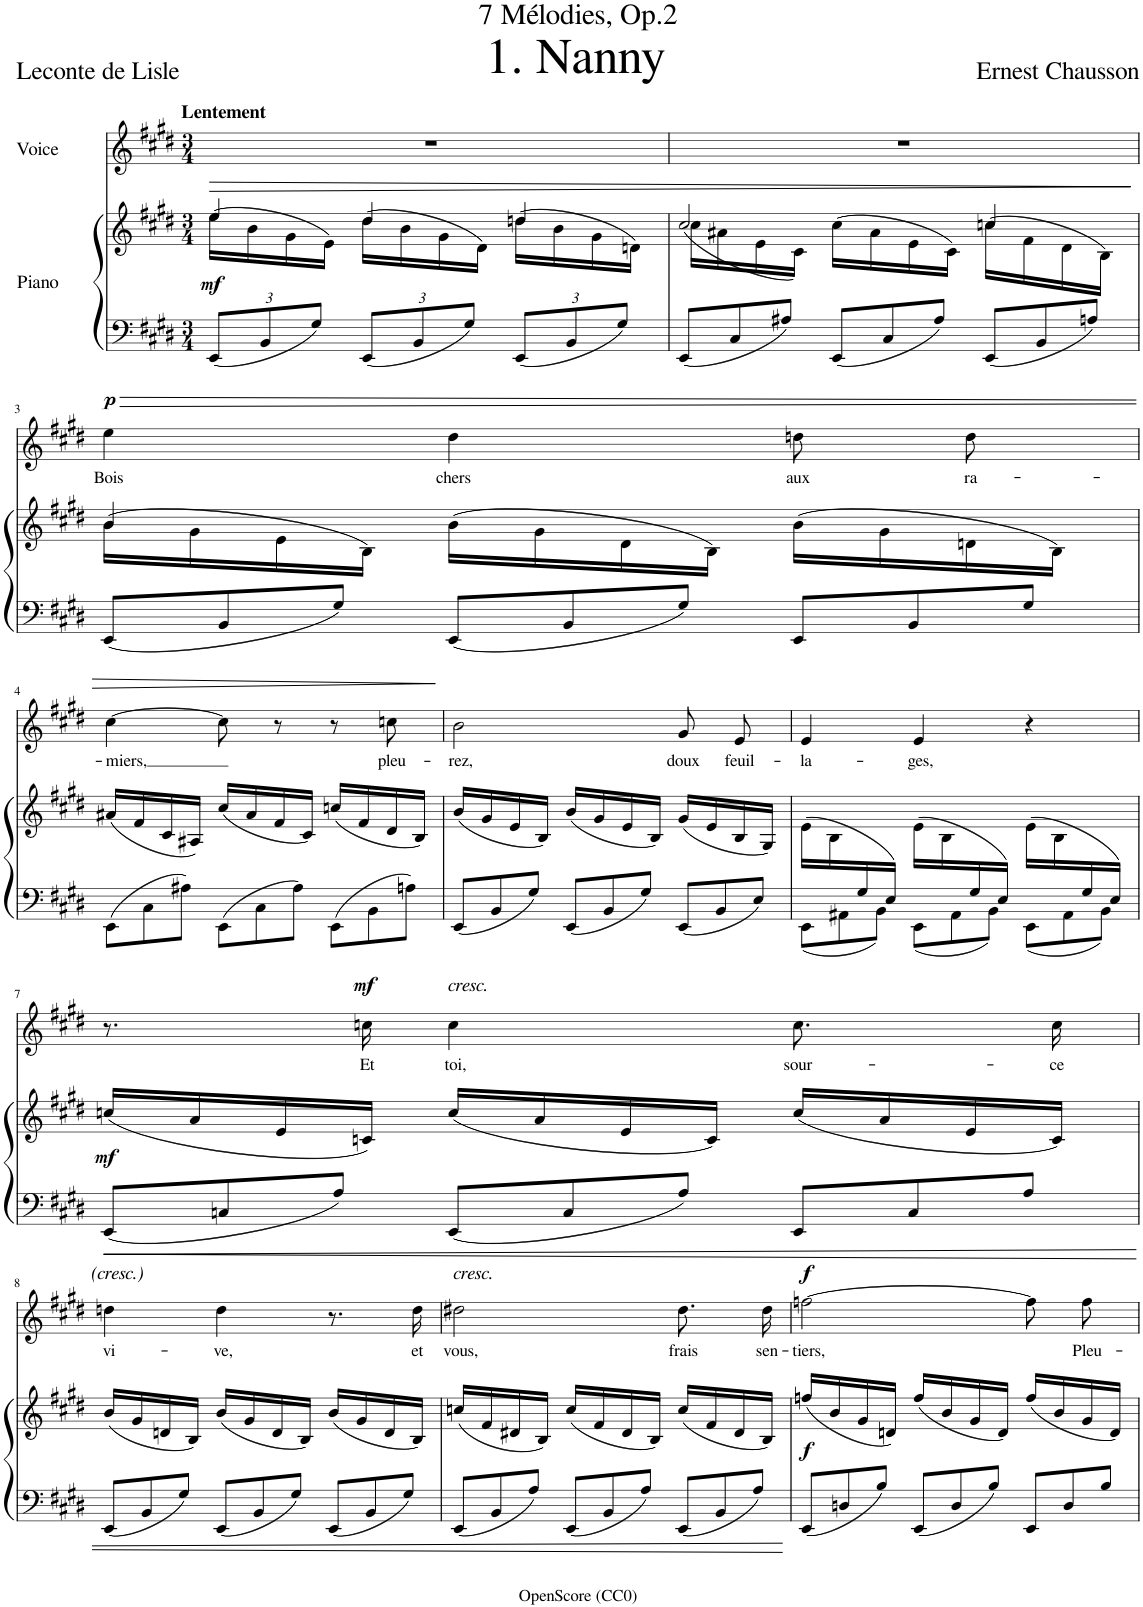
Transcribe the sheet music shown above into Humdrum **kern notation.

**kern	**kern	**dynam	**kern	**text	**dynam
*part2	*part2	*part2	*part1	*part1	*part1
*staff3	*staff2	*staff2/3	*staff1	*staff1	*staff1
*I"Piano	*	*	*I"Voice	*	*
*I'Pno	*	*	*	*	*
*clefF4	*clefG2	*	*clefG2	*	*
*k[f#c#g#d#]	*k[f#c#g#d#]	*	*k[f#c#g#d#]	*	*
*M3/4	*M3/4	*	*M3/4	*	*
*Xbrackettup	*	*	*	*	*
=1	=1	=1	=1	=1	=1
!	!	!	!LO:TX:a:B:t=Lentement	!	!
!	!	!LO:HP:b	!	!	!
*	*^	*	*	*	*
!	!	!	!LO:DY:n=1:b	!	!	!
12EE/L	4ee/	(>16ee\LL	> mf	2.r	.	.
.	.	16b\	.	.	.	.
12BB/	.	.	.	.	.	.
.	.	16g#\	.	.	.	.
12G#/J	.	.	.	.	.	.
.	.	16e\JJ)	.	.	.	.
12EE/L	4dd#/	(>16dd#\LL	.	.	.	.
.	.	16b\	.	.	.	.
12BB/	.	.	.	.	.	.
.	.	16g#\	.	.	.	.
12G#/J	.	.	.	.	.	.
.	.	16d#\JJ)	.	.	.	.
12EE/L	4ddn/	(>16dd\LL	.	.	.	.
.	.	16b\	.	.	.	.
12BB/	.	.	.	.	.	.
.	.	16g#\	.	.	.	.
12G#/J	.	.	.	.	.	.
.	.	16dn\JJ)	.	.	.	.
=2	=2	=2	=2	=2	=2	=2
12EE/L	(2cc#/	16cc#\LL	.	2.r	.	.
.	.	16a#X\	.	.	.	.
12C#/	.	.	.	.	.	.
.	.	16e\	.	.	.	.
12A#X/J	.	.	.	.	.	.
.	.	16c#\JJ)	.	.	.	.
12EE/L	.	(>16cc#\LL	.	.	.	.
.	.	16a#\	.	.	.	.
12C#/	.	.	.	.	.	.
.	.	16e\	.	.	.	.
12A#/J	.	.	.	.	.	.
.	.	16c#\JJ)	.	.	.	.
12EE/L	4ccn/	(>16cc\LL	.	.	.	.
.	.	16f#\	.	.	.	.
12BB/	.	.	.	.	.	.
.	.	16d#\	.	.	.	.
12An/J	.	.	.	.	.	.
.	.	16B\JJ)	.	.	.	.
*	*v	*v	*	*	*	*
.	.	]	.	.	.
!!LO:LB:g=z
=3	=3	=3	=3	=3	=3
*	*^	*	*	*	*
!	!	!	!	!	!LO:LY:b	!LO:HP:b
!	!	!	!	!	!	!LO:DY:n=1:a
12EE/L	4b/	(>16b\LL	.	4ee\	Bois	> p
.	.	16g#\	.	.	.	.
12BB/	.	.	.	.	.	.
.	.	16e\	.	.	.	.
12G#/J	.	.	.	.	.	.
.	.	16B\JJ)	.	.	.	.
!	!	!	!	!	!LO:LY:b	!
12EE/L	2ryy	(>16b\LL	.	4dd#\	chers	.
.	.	16g#\	.	.	.	.
12BB/	.	.	.	.	.	.
.	.	16d#\	.	.	.	.
12G#/J	.	.	.	.	.	.
.	.	16B\JJ)	.	.	.	.
!	!	!	!	!	!LO:LY:b	!
12EE/L	.	(>16b\LL	.	8ddn\L	aux	.
.	.	16g#\	.	.	.	.
12BB/	.	.	.	.	.	.
!	!	!	!	!	!LO:LY:b	!
.	.	16dn\	.	8dd\J	ra-	.
12G#/J	.	.	.	.	.	.
.	.	16B\JJ)	.	.	.	.
!!LO:LB:g=z
=4	=4	=4	=4	=4	=4	=4
!	!	!	!	!	!LO:LY:b	!
*	*v	*v	*	*	*	*
12EE\L	(16a#X/LL	.	[4cc#\	-miers,	.
.	16f#/	.	.	.	.
12C#\	.	.	.	.	.
.	16c#/	.	.	.	.
12A#X\J	.	.	.	.	.
.	16A#X/JJ)	.	.	.	.
12EE\L	(16cc#/LL	.	8cc#\]	.	.
.	16a#/	.	.	.	.
12C#\	.	.	.	.	.
.	16f#/	.	8r	.	.
12A#\J	.	.	.	.	.
.	16c#/JJ)	.	.	.	.
12EE\L	(16ccn/LL	.	8r	.	.
.	16f#/	.	.	.	.
12BB\	.	.	.	.	.
!	!	!	!	!LO:LY:b	!
.	16d#/	.	8ccn\	pleu-	.
12An\J	.	.	.	.	.
.	16B/JJ)	.	.	.	.
.	.	.	.	.	]
=5	=5	=5	=5	=5	=5
!	!	!	!	!LO:LY:b	!
12EE/L	(16b/LL	.	2b\	-rez,	.
.	16g#/	.	.	.	.
12BB/	.	.	.	.	.
.	16e/	.	.	.	.
12G#/J	.	.	.	.	.
.	16B/JJ)	.	.	.	.
12EE/L	(16b/LL	.	.	.	.
.	16g#/	.	.	.	.
12BB/	.	.	.	.	.
.	16e/	.	.	.	.
12G#/J	.	.	.	.	.
.	16B/JJ)	.	.	.	.
!	!	!	!	!LO:LY:b	!
12EE/L	(16g#/LL	.	8g#/L	doux	.
.	16e/	.	.	.	.
12BB/	.	.	.	.	.
!	!	!	!	!LO:LY:b	!
.	16B/	.	8e/J	feuil-	.
12E/J	.	.	.	.	.
.	16G#/JJ)	.	.	.	.
=6	=6	=6	=6	=6	=6
*^	*	*	*	*	*
!	!	!	!	!	!LO:LY:b	!
8ryy	12EE\L	(16e\LL	.	4e/	-la-	.
.	.	16B\	.	.	.	.
.	12AA#X\	.	.	.	.	.
16G#/	.	8ryy	.	.	.	.
.	12BB\J	.	.	.	.	.
16E/JJ)	.	.	.	.	.	.
!	!	!	!	!	!LO:LY:b	!
8ryy	12EE\L	(16e\LL	.	4e/	-ges,	.
.	.	16B\	.	.	.	.
.	12AA#\	.	.	.	.	.
16G#/	.	8ryy	.	.	.	.
.	12BB\J	.	.	.	.	.
16E/JJ)	.	.	.	.	.	.
8ryy	12EE\L	(16e\LL	.	4r	.	.
.	.	16B\	.	.	.	.
.	12AA#\	.	.	.	.	.
16G#/	.	8ryy	.	.	.	.
.	12BB\J	.	.	.	.	.
16E/JJ)	.	.	.	.	.	.
*v	*v	*	*	*	*	*
!!LO:LB:g=z
=7	=7	=7	=7	=7	=7
!	!	!LO:DY:b	!	!	!
12EE/L	(16ccn/LL	mf	8.r	.	.
.	16a/	.	.	.	.
12Cn/	.	.	.	.	.
.	16e/	.	.	.	.
12A/J	.	.	.	.	.
!	!	!	!	!LO:LY:b	!LO:DY:a
.	16cn/JJ)	.	16ccn\	Et	mf
!	!	!	!LO:TX:a:i:t=cresc.	!	!
!	!	!	!	!LO:LY:b	!
12EE/L	(16cc/LL	.	4cc\	toi,	.
.	16a/	.	.	.	.
12C/	.	.	.	.	.
.	16e/	.	.	.	.
12A/J	.	.	.	.	.
.	16c/JJ)	.	.	.	.
!	!	!	!	!LO:LY:b	!
12EE/L	(16cc/LL	.	8.cc\L	sour-	.
.	16a/	.	.	.	.
12C/	.	.	.	.	.
.	16e/	.	.	.	.
12A/J	.	.	.	.	.
!	!	!	!	!LO:LY:b	!
.	16c/JJ)	.	16cc\Jk	-ce	.
!!LO:LB:g=z
=8	=8	=8	=8	=8	=8
!	!	!	!	!LO:LY:b	!
12EE/L	(16b/LL	.	4ddn\	vi-	.
.	16g#/	.	.	.	.
12BB/	.	.	.	.	.
.	16dn/	.	.	.	.
12G#/J	.	.	.	.	.
.	16B/JJ)	.	.	.	.
!	!	!	!	!LO:LY:b	!
12EE/L	(16b/LL	.	4dd\	-ve,	.
.	16g#/	.	.	.	.
12BB/	.	.	.	.	.
.	16d/	.	.	.	.
12G#/J	.	.	.	.	.
.	16B/JJ)	.	.	.	.
12EE/L	(16b/LL	.	8.r	.	.
.	16g#/	.	.	.	.
12BB/	.	.	.	.	.
.	16d/	.	.	.	.
12G#/J	.	.	.	.	.
!	!	!	!	!LO:LY:b	!
.	16B/JJ)	.	16dd\	et	.
=9	=9	=9	=9	=9	=9
!	!	!	!LO:TX:a:i:t=cresc.	!	!
!	!	!	!	!LO:LY:b	!
12EE/L	(16ccn/LL	.	2dd#X\	vous,	.
.	16f#/	.	.	.	.
12BB/	.	.	.	.	.
.	16d#X/	.	.	.	.
12A/J	.	.	.	.	.
.	16B/JJ)	.	.	.	.
12EE/L	(16cc/LL	.	.	.	.
.	16f#/	.	.	.	.
12BB/	.	.	.	.	.
.	16d#/	.	.	.	.
12A/J	.	.	.	.	.
.	16B/JJ)	.	.	.	.
!	!	!	!	!LO:LY:b	!
12EE/L	(16cc/LL	.	8.dd#\L	frais	.
.	16f#/	.	.	.	.
12BB/	.	.	.	.	.
.	16d#/	.	.	.	.
12A/J	.	.	.	.	.
!	!	!	!	!LO:LY:b	!
.	16B/JJ)	.	16dd#\Jk	sen-	.
=10	=10	=10	=10	=10	=10
!	!	!LO:DY:b	!	!LO:LY:b	!LO:DY:a
12EE/L	(16ffn/LL	f	[2ffn\	-tiers,	f
.	16b/	.	.	.	.
12Dn/	.	.	.	.	.
.	16g#/	.	.	.	.
12B/J	.	.	.	.	.
.	16dn/JJ)	.	.	.	.
12EE/L	(16ff/LL	.	.	.	.
.	16b/	.	.	.	.
12D/	.	.	.	.	.
.	16g#/	.	.	.	.
12B/J	.	.	.	.	.
.	16d/JJ)	.	.	.	.
12EE/L	(16ff/LL	.	8ff\L]	.	.
.	16b/	.	.	.	.
12D/	.	.	.	.	.
!	!	!	!	!LO:LY:b	!
.	16g#/	.	8ff\J	Pleu-	.
12B/J	.	.	.	.	.
.	16d/JJ)	.	.	.	.
=	=	=	=	=	=
*-	*-	*-	*-	*-	*-
